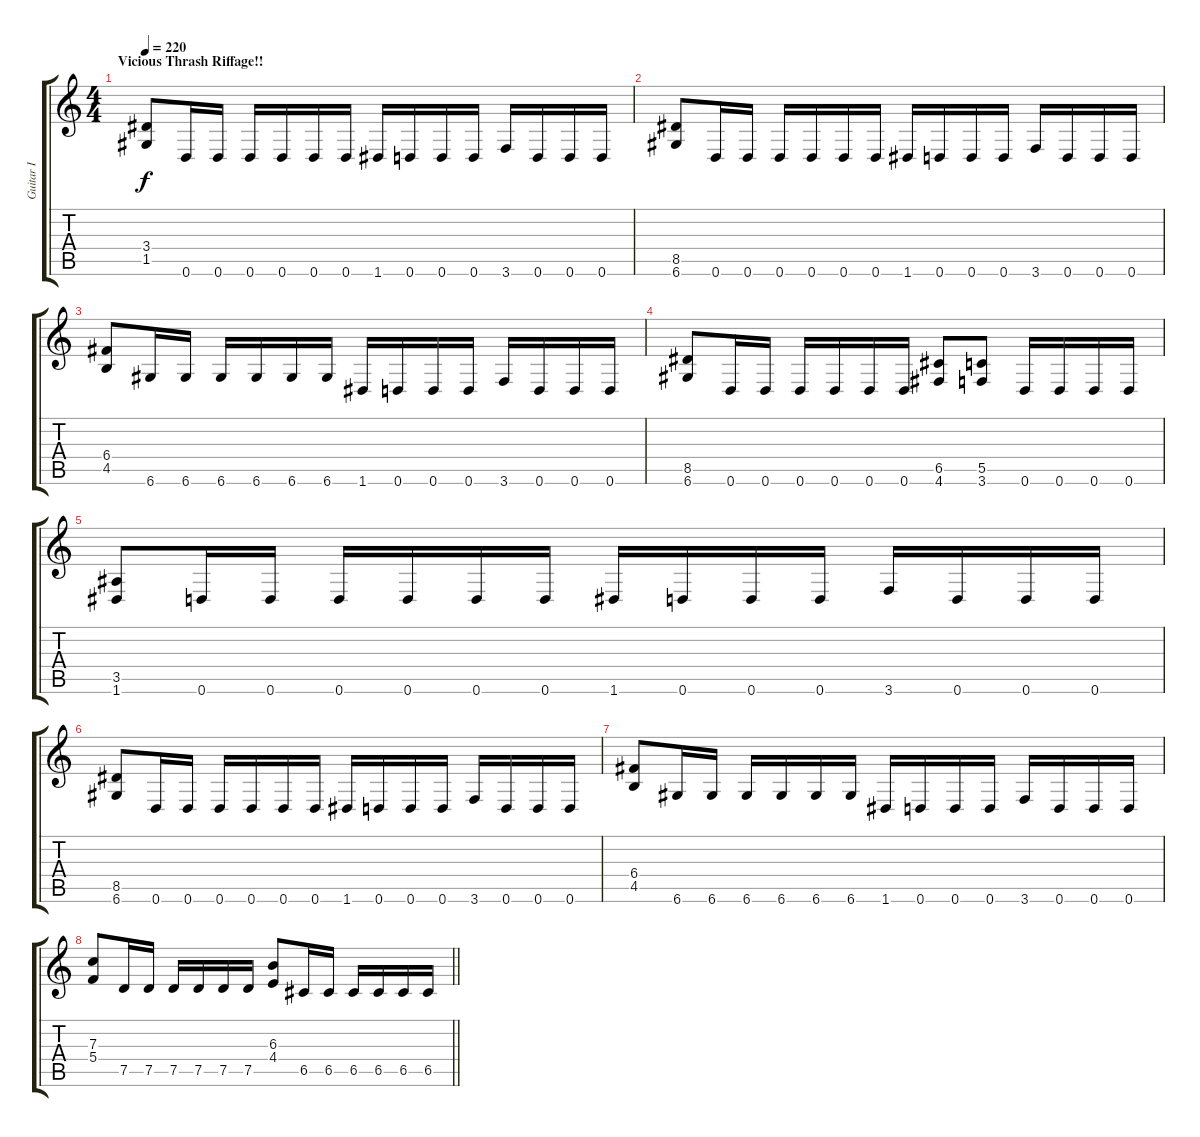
\track ("Guitar I" "Guitar I") {instrument distortionguitar}
\staff {score tabs}
\tuning (D4 A3 F3 C3 G2 D2) {hide}
\ts (4 4)
\section ("" "Vicious Thrash Riffage!!")
\tempo 220
\clef g2
\ks c
(3.4 1.5).8{dy f} 0.6.16 0.6.16 0.6.16 0.6.16 0.6.16 0.6.16 1.6.16 0.6.16 0.6.16 0.6.16 3.6.16 0.6.16 0.6.16 0.6.16 |
(8.5 6.6).8 0.6.16 0.6.16 0.6.16 0.6.16 0.6.16 0.6.16 1.6.16 0.6.16 0.6.16 0.6.16 3.6.16 0.6.16 0.6.16 0.6.16 |
(6.4 4.5).8 6.6.16 6.6.16 6.6.16 6.6.16 6.6.16 6.6.16 1.6.16 0.6.16 0.6.16 0.6.16 3.6.16 0.6.16 0.6.16 0.6.16 |
(8.5 6.6).8 0.6.16 0.6.16 0.6.16 0.6.16 0.6.16 0.6.16 (6.5 4.6).8 (5.5 3.6).8 0.6.16 0.6.16 0.6.16 0.6.16 |
(3.5 1.6).8 0.6.16 0.6.16 0.6.16 0.6.16 0.6.16 0.6.16 1.6.16 0.6.16 0.6.16 0.6.16 3.6.16 0.6.16 0.6.16 0.6.16 |
(8.5 6.6).8 0.6.16 0.6.16 0.6.16 0.6.16 0.6.16 0.6.16 1.6.16 0.6.16 0.6.16 0.6.16 3.6.16 0.6.16 0.6.16 0.6.16 |
(6.4 4.5).8 6.6.16 6.6.16 6.6.16 6.6.16 6.6.16 6.6.16 1.6.16 0.6.16 0.6.16 0.6.16 3.6.16 0.6.16 0.6.16 0.6.16 |
\barLineRight lightlight
(7.3 5.4).8 7.5.16 7.5.16 7.5.16 7.5.16 7.5.16 7.5.16 (6.3 4.4).8 6.5.16 6.5.16 6.5.16 6.5.16 6.5.16 6.5.16
